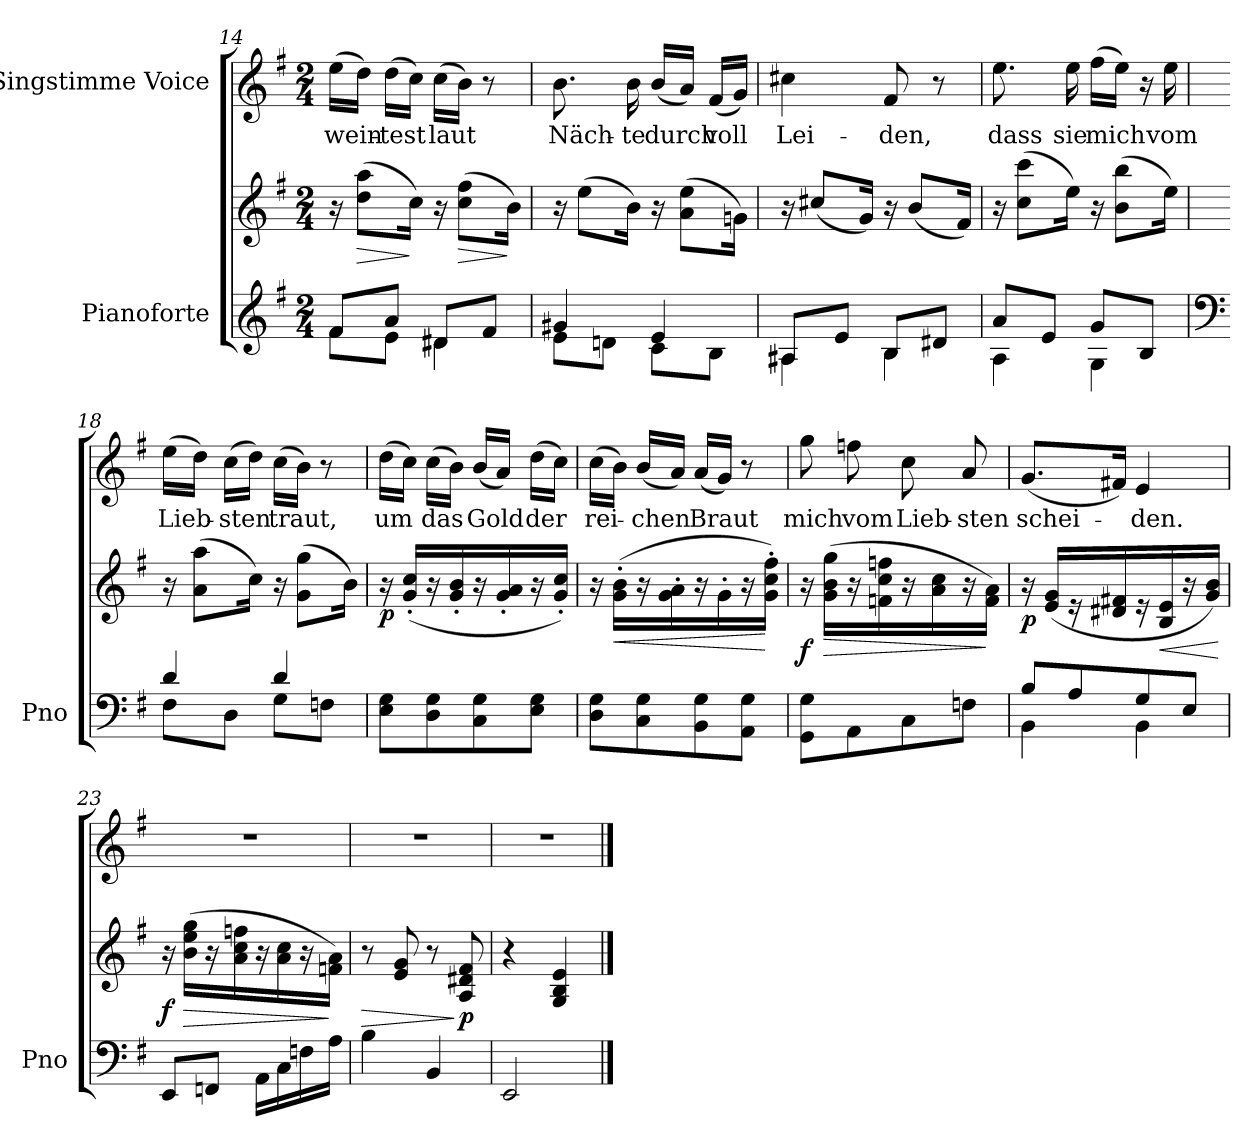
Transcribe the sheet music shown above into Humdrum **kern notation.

**kern	**kern	**dynam	**kern	**text
*part2	*part2	*part2	*part1	*part1
*staff3	*staff2	*staff2/3	*staff1	*staff1
*I"Pianoforte	*	*	*I"Singstimme Voice	*
*I'Pno	*	*	*	*
*clefG2	*clefG2	*	*clefG2	*
*k[f#]	*k[f#]	*	*k[f#]	*
*M2/4	*M2/4	*	*M2/4	*
=14	=14	=14	=14	=14
*^	*	*	*	*
!	!	!	!	!	!LO:LY:b
8f#/L	8f#\L	16r	.	(>16ee\LL	wein-
!	!	!	!LO:HP:b	!	!
.	.	(>8dd\ 8aa\L	>	16dd\JJ)	.
!	!	!	!	!	!LO:LY:b
8a/J	8e\J	.	.	(>16dd\LL	-test
.	.	16cc\Jk)	]	16cc\JJ)	.
!	!	!	!	!	!LO:LY:b
8d#X/L	4d#\	16r	.	(>16cc\LL	laut
!	!	!	!LO:HP:b	!	!
.	.	(>8cc\ 8ff#\L	>	16b\JJ)	.
8f#/J	.	.	.	8r	.
.	.	16b\Jk)	]	.	.
=15	=15	=15	=15	=15	=15
!	!	!	!	!	!LO:LY:b
4g#X/	8e\L	16r	.	8.b\	Näch-
.	.	(>8ee\L	.	.	.
.	8dn\J	.	.	.	.
!	!	!	!	!	!LO:LY:b
.	.	16b\Jk)	.	16b\	-te
!	!	!	!	!	!LO:LY:b
4e/	8c\L	16r	.	(<16b/LL	durch
.	.	(>8a\ 8ee\L	.	16a/JJ)	.
!	!	!	!	!	!LO:LY:b
.	8B\J	.	.	(<16f#/LL	voll
.	.	16gn\Jk)	.	16g/JJ)	.
!!LO:LB:g=z
=16	=16	=16	=16	=16	=16
!	!	!	!	!	!LO:LY:b
8A#X/L	4A#\	16r	.	4cc#X\	Lei-
.	.	(<8cc#X/L	.	.	.
8e/J	.	.	.	.	.
.	.	16g/Jk)	.	.	.
!	!	!	!	!	!LO:LY:b
8B/L	4B\	16r	.	8f#/	-den,
.	.	(<8b/L	.	.	.
8d#X/J	.	.	.	8r	.
.	.	16f#/Jk)	.	.	.
=17	=17	=17	=17	=17	=17
!	!	!	!	!	!LO:LY:b
8a/L	4A\	16r	.	8.ee\	dass
.	.	(>8cc\ 8ccc\L	.	.	.
8e/J	.	.	.	.	.
!	!	!	!	!	!LO:LY:b
.	.	16ee\Jk)	.	16ee\	sie
!	!	!	!	!	!LO:LY:b
8g/L	4G\	16r	.	(>16ff#\LL	mich
.	.	(>8b\ 8bb\L	.	16ee\JJ)	.
8B/J	.	.	.	16r	.
!	!	!	!	!	!LO:LY:b
.	.	16ee\Jk)	.	16ee\	vom
=18	=18	=18	=18	=18	=18
*clefF4	*	*	*	*	*
!	!	!	!	!	!LO:LY:b
4d/	8F#\L	16r	.	(>16ee\LL	Lieb-
.	.	(>8a\ 8aa\L	.	16dd\JJ)	.
!	!	!	!	!	!LO:LY:b
.	8D\J	.	.	(>16cc\LL	-sten
.	.	16cc\Jk)	.	16dd\JJ)	.
!	!	!	!	!	!LO:LY:b
4d/	8G\L	16r	.	(>16cc\LL	traut,
.	.	(>8g\ 8gg\L	.	16b\JJ)	.
.	8Fn\J	.	.	8r	.
.	.	16b\Jk)	.	.	.
*v	*v	*	*	*	*
!!LO:LB:g=z
=19	=19	=19	=19	=19
!	!	!LO:DY:b	!	!LO:LY:b
8E\ 8G\L	16r	p	(>16dd\LL	um
.	(<16g/' 16cc/'LL	.	16cc\JJ)	.
!	!	!	!	!LO:LY:b
8D\ 8G\	16r	.	(>16cc\LL	das
.	16g/' 16b/'	.	16b\JJ)	.
!	!	!	!	!LO:LY:b
8C\ 8G\	16r	.	(<16b/LL	Gold
.	16g/' 16a/'	.	16a/JJ)	.
!	!	!	!	!LO:LY:b
8E\ 8G\J	16r	.	(>16dd\LL	der
.	16g/' 16cc/'JJ)	.	16cc\JJ)	.
=20	=20	=20	=20	=20
!	!	!	!	!LO:LY:b
8D\ 8G\L	16r	.	(>16cc\LL	rei-
!	!	!LO:HP:b	!	!
.	(>16g\' 16b\'LL	<	16b\JJ)	.
!	!	!	!	!LO:LY:b
8C\ 8G\	16r	.	(<16b/LL	-chen
.	16g\' 16a\'	.	16a/JJ)	.
!	!	!	!	!LO:LY:b
8BB\ 8G\	16r	.	(<16a/LL	Braut
.	16g'\	.	16g/JJ)	.
8AA\ 8G\J	16r	.	8r	.
.	16g\' 16cc\' 16ff#\'JJ)	[	.	.
=21	=21	=21	=21	=21
!	!	!LO:DY:b	!	!LO:LY:b
8GG\ 8G\L	16r	f	8gg\	mich
!	!	!LO:HP:b	!	!
.	(>16g\ 16b\ 16gg\LL	>	.	.
!	!	!	!	!LO:LY:b
8AA\	16r	.	8ffn\	vom
.	16fn\ 16cc\ 16ffn\	.	.	.
!	!	!	!	!LO:LY:b
8C\	16r	.	8cc\	Lieb-
.	16a\ 16cc\	.	.	.
!	!	!	!	!LO:LY:b
8Fn\J	16r	.	8a/	-sten
.	16f\ 16a\JJ)	]	.	.
!!LO:LB:g=z
=22	=22	=22	=22	=22
*^	*	*	*	*
!	!	!	!LO:DY:b	!	!LO:LY:b
8B/L	4BB\	16r	p	(<8.g/L	schei-
.	.	(<16e/ 16g/LL	.	.	.
8A/	.	16r	.	.	.
.	.	16d#X/ 16f#X/	.	16f#X/Jk)	.
!	!	!	!	!	!LO:LY:b
8G/	4BB\	16r	.	4e/	-den.
!	!	!	!LO:HP:b	!	!
.	.	16B/ 16e/	<	.	.
8E/J	.	16r	.	.	.
.	.	16g/ 16b/JJ)	.	.	.
*v	*v	*	*	*	*
.	.	[	.	.
=23	=23	=23	=23	=23
!	!	!LO:DY:b	!	!
8EE/L	16r	f	2r	.
!	!	!LO:HP:b	!	!
.	(>16b\ 16ee\ 16gg\LL	>	.	.
8FFn/J	16r	.	.	.
.	16a\ 16cc\ 16ffn\	.	.	.
16AA\LL	16r	.	.	.
16C\	16a\ 16cc\	.	.	.
16Fn\	16r	.	.	.
16A\JJ	16fn\ 16a\JJ)	]	.	.
=24	=24	=24	=24	=24
!	!	!LO:HP:b	!	!
4B\	8r	>	2r	.
.	8e/ 8g/	.	.	.
4BB/	8r	.	.	.
!	!	!LO:DY:n=1:b	!	!
.	8A/ 8d#X/ 8f#/	] p	.	.
=25	=25	=25	=25	=25
2EE/	4r	.	2r	.
.	4G/ 4B/ 4e/	.	.	.
==	==	==	==	==
*-	*-	*-	*-	*-
